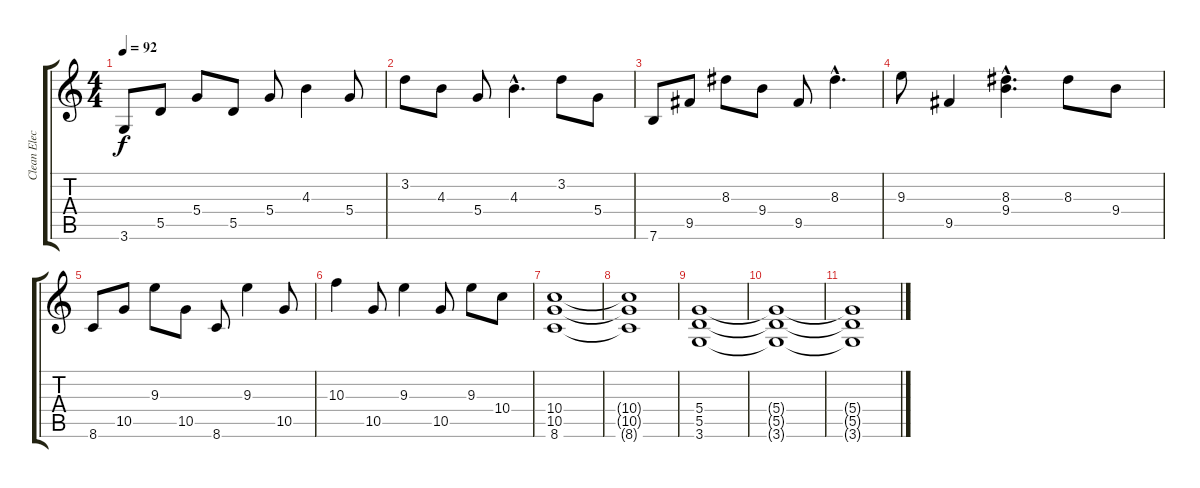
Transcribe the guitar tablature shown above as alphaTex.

\track ("Clean Electric" "Clean Elec") {instrument electricguitarclean}
\staff {score tabs}
\tuning (E4 B3 G3 D3 A2 E2) {hide}
\ts (4 4)
\tempo 92
\clef g2
\ks c
3.6.8{dy f volume 3} 5.5.8 5.4.8 5.5.8 5.4.8 4.3.4 5.4.8 |
3.2.8 4.3.8 5.4.8 4.3{hac}.4{d} 3.2.8 5.4.8 |
7.6.8 9.5.8 8.3.8 9.4.8 9.5.8 8.3{hac}.4{d} |
9.3.8 9.5.4 (8.3{hac} 9.4{hac}).4{d} 8.3.8 9.4.8 |
8.6.8 10.5.8 9.3.8 10.5.8 8.6.8 9.3.4 10.5.8 |
10.3.4 10.5.8 9.3.4 10.5.8 9.3.8 10.4.8 |
(10.4 10.5 8.6).1 |
(10.4{t} 10.5{t} 8.6{t}).1 |
(5.4 5.5 3.6).1 |
(5.4{t} 5.5{t} 3.6{t}).1 |
(5.4{t} 5.5{t} 3.6{t}).1
